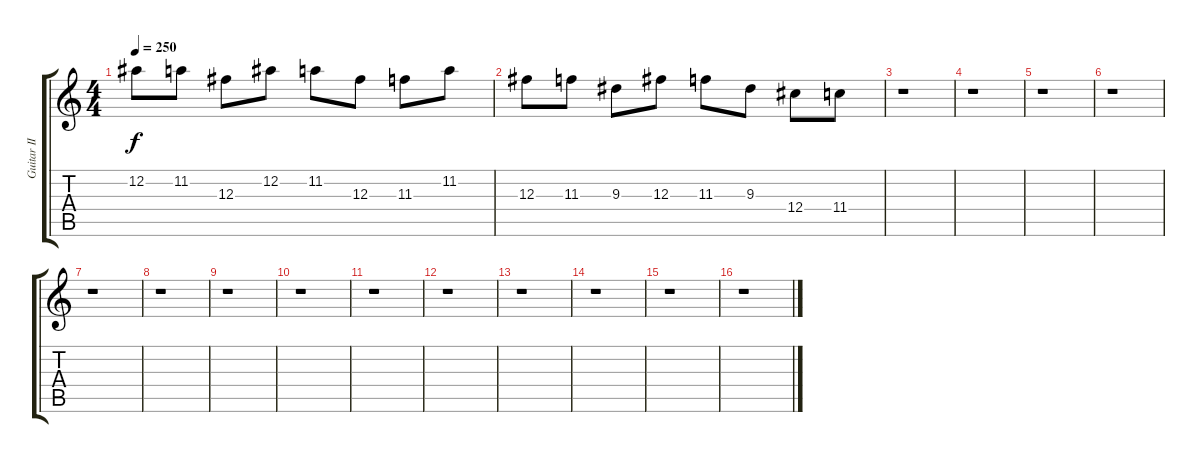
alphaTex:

\track ("Guitar II" "Guitar II") {instrument distortionguitar}
\staff {score tabs}
\tuning (Eb4 Bb3 Gb3 Db3 Ab2 Eb2) {hide}
\ts (4 4)
\tempo 250
\clef g2
\ks c
12.2.8{dy f} 11.2.8 12.3.8 12.2.8 11.2.8 12.3.8 11.3.8 11.2.8 |
12.3.8 11.3.8 9.3.8 12.3.8 11.3.8 9.3.8 12.4.8 11.4.8 |
r.1 |
r.1 |
r.1 |
r.1 |
r.1 |
r.1 |
r.1 |
r.1 |
r.1 |
r.1 |
r.1 |
r.1 |
r.1 |
r.1
